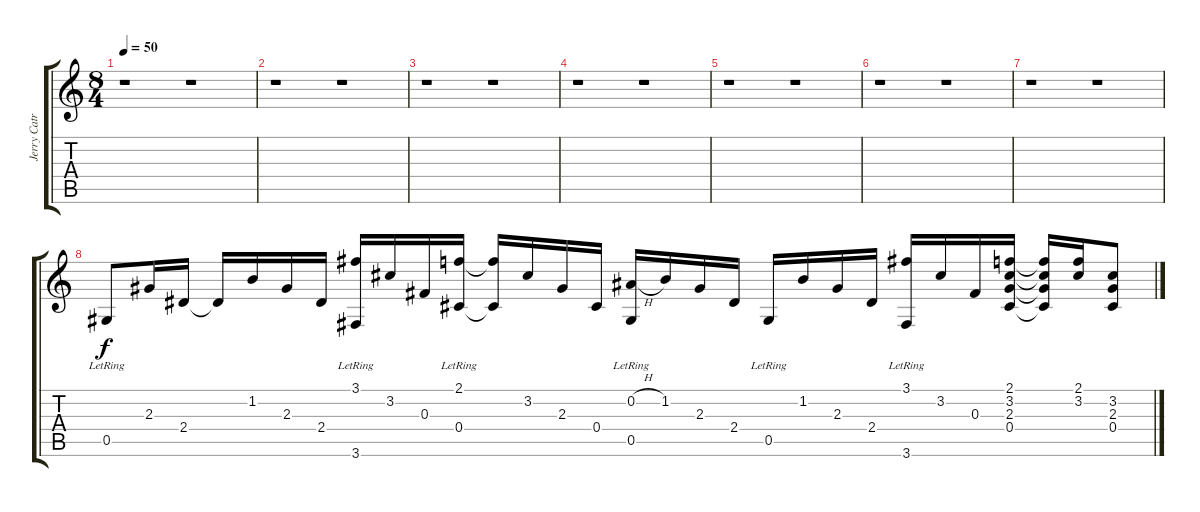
\track ("Jerry Catrell Ac. 2" "Jerry Catr") {instrument acousticguitarsteel}
\staff {score tabs}
\tuning (Eb4 Bb3 Gb3 Db3 Ab2 Eb2) {hide}
\ts (8 4)
\tempo 50
\clef g2
\ks c
r.1{dy f} r.1 |
r.1 r.1 |
r.1 r.1 |
r.1 r.1 |
r.1 r.1 |
r.1 r.1 |
r.1 r.1 |
0.5{lr}.8 2.3.16 2.4.16 2.4{t}.16 1.2.16 2.3.16 2.4.16 (3.1 3.6{lr}).16 3.2.16 0.3.16 (2.1 0.4{lr}).16 (2.1{t} 0.4{t}).16 3.2.16 2.3.16 0.4.16 (0.2{h} 0.5{lr}).16 1.2.16 2.3.16 2.4.16 0.5{lr}.16 1.2.16 2.3.16 2.4.16 (3.1 3.6{lr}).16 3.2.16 0.3.16 (2.1 3.2 2.3 0.4).16 (2.1{t} 3.2{t} 2.3{t} 0.4{t}).16 (2.1 3.2).16 (3.2 2.3 0.4).8
